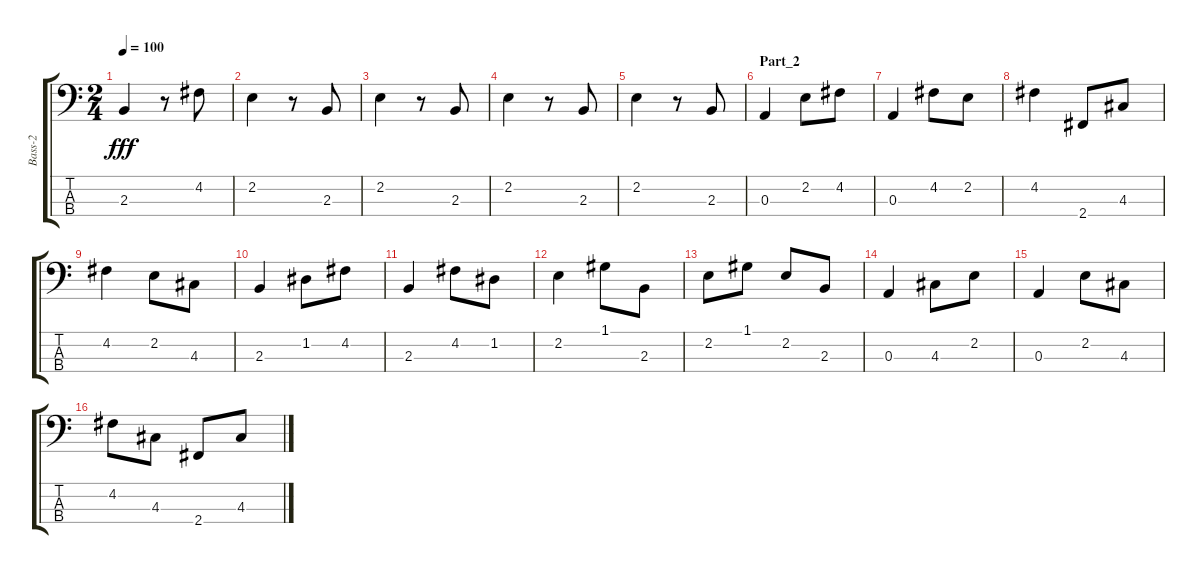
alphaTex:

\track ("Bass-2" "Bass-2") {instrument electricguitarmuted}
\staff {score tabs}
\tuning (G2 D2 A1 E1) {hide}
\ts (2 4)
\tempo 100
\clef f4
\ks c
2.3.4{dy fff} r.8 4.2.8 |
2.2.4 r.8 2.3.8 |
2.2.4 r.8 2.3.8 |
2.2.4 r.8 2.3.8 |
2.2.4 r.8 2.3.8 |
\section ("" "Part_2")
0.3.4 2.2.8 4.2.8 |
0.3.4 4.2.8 2.2.8 |
4.2.4 2.4.8 4.3.8 |
4.2.4 2.2.8 4.3.8 |
2.3.4 1.2.8 4.2.8 |
2.3.4 4.2.8 1.2.8 |
2.2.4 1.1.8 2.3.8 |
2.2.8 1.1.8 2.2.8 2.3.8 |
0.3.4 4.3.8 2.2.8 |
0.3.4 2.2.8 4.3.8 |
4.2.8 4.3.8 2.4.8 4.3.8
